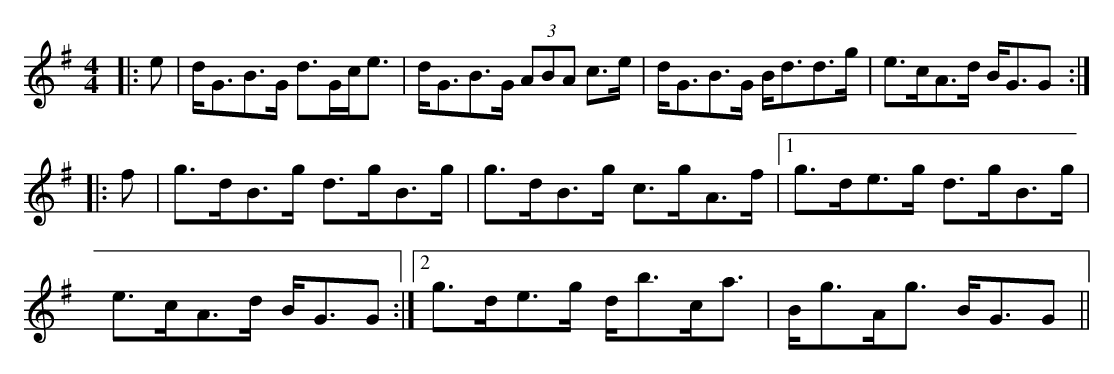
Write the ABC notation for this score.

X:1
M:4/4
K:G
|:e|d<GB>G d>Gc<e|d<GB>G (3ABA c>e|d<GB>G B<dd>g|e>cA>d B<GG:|
|:f|g>dB>g d>gB>g|g>dB>g c>gA>f|1 g>de>g d>gB>g|
e>cA>d B<GG:|2 g>de>g d<bc<a|B<gA<g B<GG||
